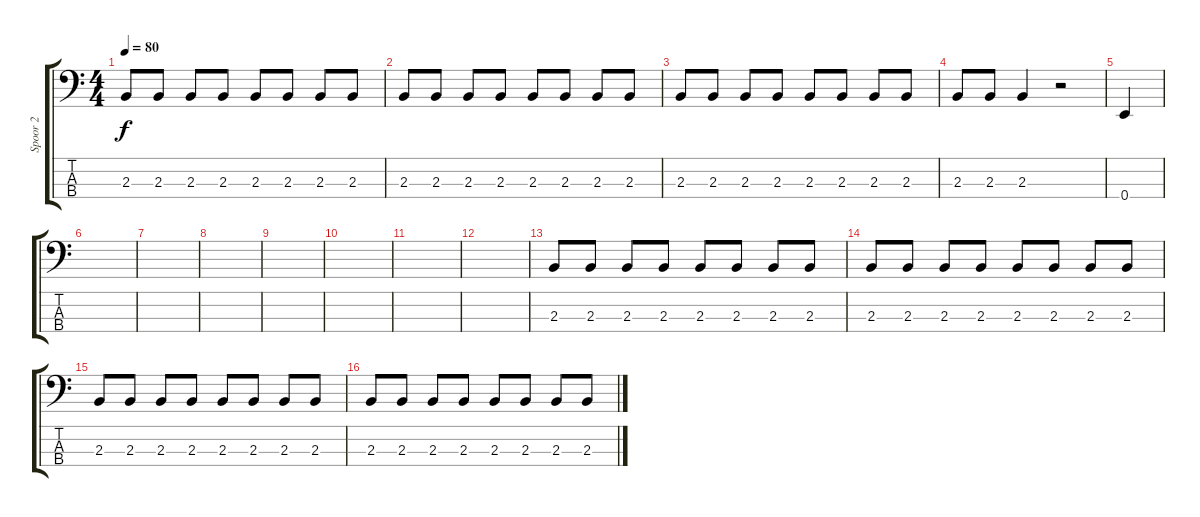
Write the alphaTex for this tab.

\track ("Spoor 2" "Spoor 2") {instrument electricbasspick}
\staff {score tabs}
\tuning (G2 D2 A1 E1) {hide}
\ts (4 4)
\tempo 80
\clef f4
\ks c
2.3.8{dy f} 2.3.8 2.3.8 2.3.8 2.3.8 2.3.8 2.3.8 2.3.8 |
2.3.8 2.3.8 2.3.8 2.3.8 2.3.8 2.3.8 2.3.8 2.3.8 |
2.3.8 2.3.8 2.3.8 2.3.8 2.3.8 2.3.8 2.3.8 2.3.8 |
2.3.8 2.3.8 2.3.4 r.2 |
0.4.4 |
|
|
|
|
|
|
|
2.3.8 2.3.8 2.3.8 2.3.8 2.3.8 2.3.8 2.3.8 2.3.8 |
2.3.8 2.3.8 2.3.8 2.3.8 2.3.8 2.3.8 2.3.8 2.3.8 |
2.3.8 2.3.8 2.3.8 2.3.8 2.3.8 2.3.8 2.3.8 2.3.8 |
2.3.8 2.3.8 2.3.8 2.3.8 2.3.8 2.3.8 2.3.8 2.3.8
